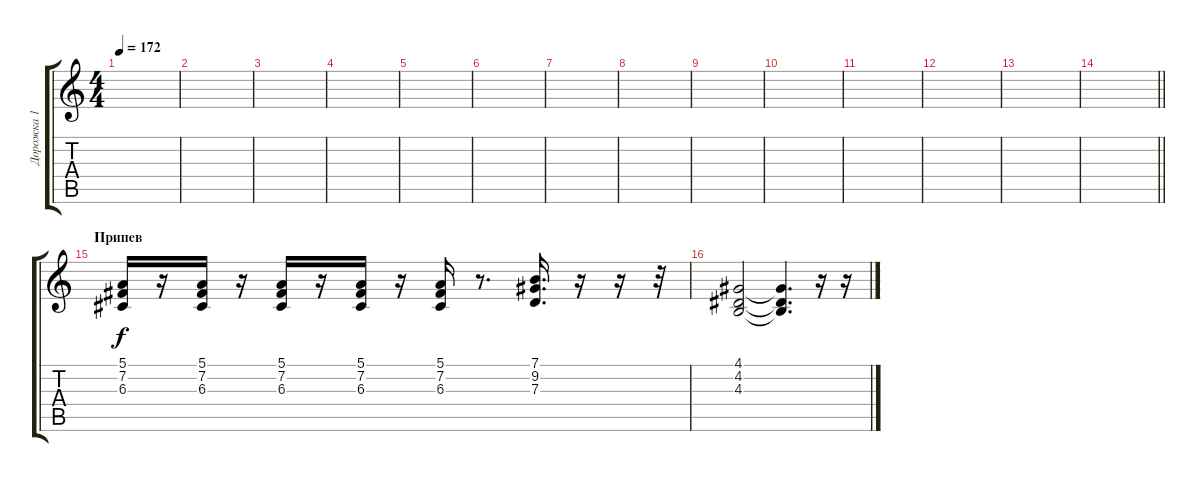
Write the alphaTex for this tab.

\track ("Дорожка 1" "Дорожка 1") {instrument stringensemble1}
\staff {score tabs}
\tuning (E4 B3 G3 D3 A2 E2) {hide}
\ts (4 4)
\tempo 172
\clef g2
\ks c
|
|
|
|
|
|
|
|
|
|
|
|
|
\barLineRight lightlight
|
\section ("" "Припев")
(5.1 7.2 6.3).16 r.16 (5.1 7.2 6.3).16 r.16 (5.1 7.2 6.3).16 r.16 (5.1 7.2 6.3).16 r.16 (5.1 7.2 6.3).16 r.8{d} (7.1 9.2 7.3).16{d} r.16 r.16 r.32 |
(4.1 4.2 4.3).2 (4.1{t} 4.2{t} 4.3{t}).4{d} r.16 r.16
